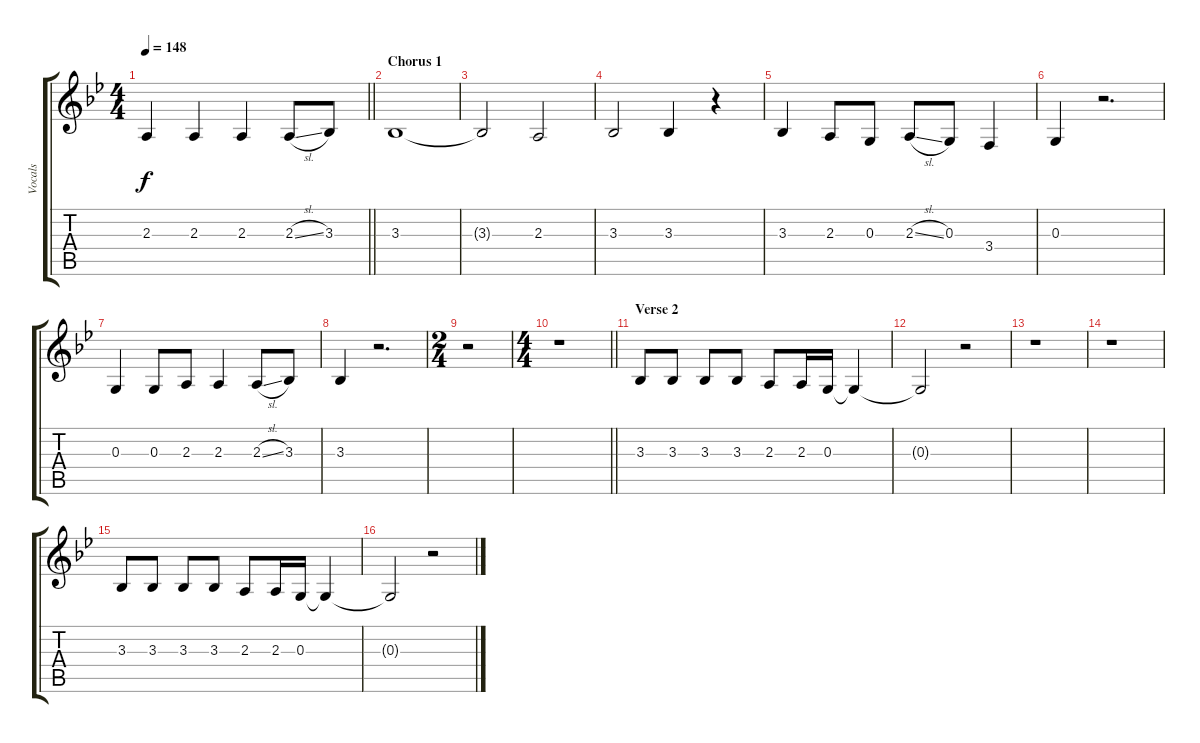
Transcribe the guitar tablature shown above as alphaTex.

\track ("Vocals" "Vocals") {instrument bassoon}
\staff {score tabs}
\tuning (E4 B3 G3 D3 A2 E2) {hide}
\ts (4 4)
\tempo 148
\clef g2
\barLineRight lightlight
\ks gminor
2.3.4{dy f} 2.3.4 2.3.4 2.3{sl}.8 3.3.8 |
\section ("" "Chorus 1")
3.3.1 |
3.3{t}.2 2.3.2 |
3.3.2 3.3.4 r.4 |
3.3.4 2.3.8 0.3.8 2.3{sl}.8 0.3.8 3.4.4 |
0.3.4 r.2{d} |
0.3.4 0.3.8 2.3.8 2.3.4 2.3{sl}.8 3.3.8 |
3.3.4 r.2{d} |
\ts (2 4)
r.2 |
\ts (4 4)
\barLineRight lightlight
r.1 |
\section ("" "Verse 2")
3.3.8 3.3.8 3.3.8 3.3.8 2.3.8 2.3.16 0.3.16 0.3{t}.4 |
0.3{t}.2 r.2 |
r.1 |
r.1 |
3.3.8 3.3.8 3.3.8 3.3.8 2.3.8 2.3.16 0.3.16 0.3{t}.4 |
0.3{t}.2 r.2
